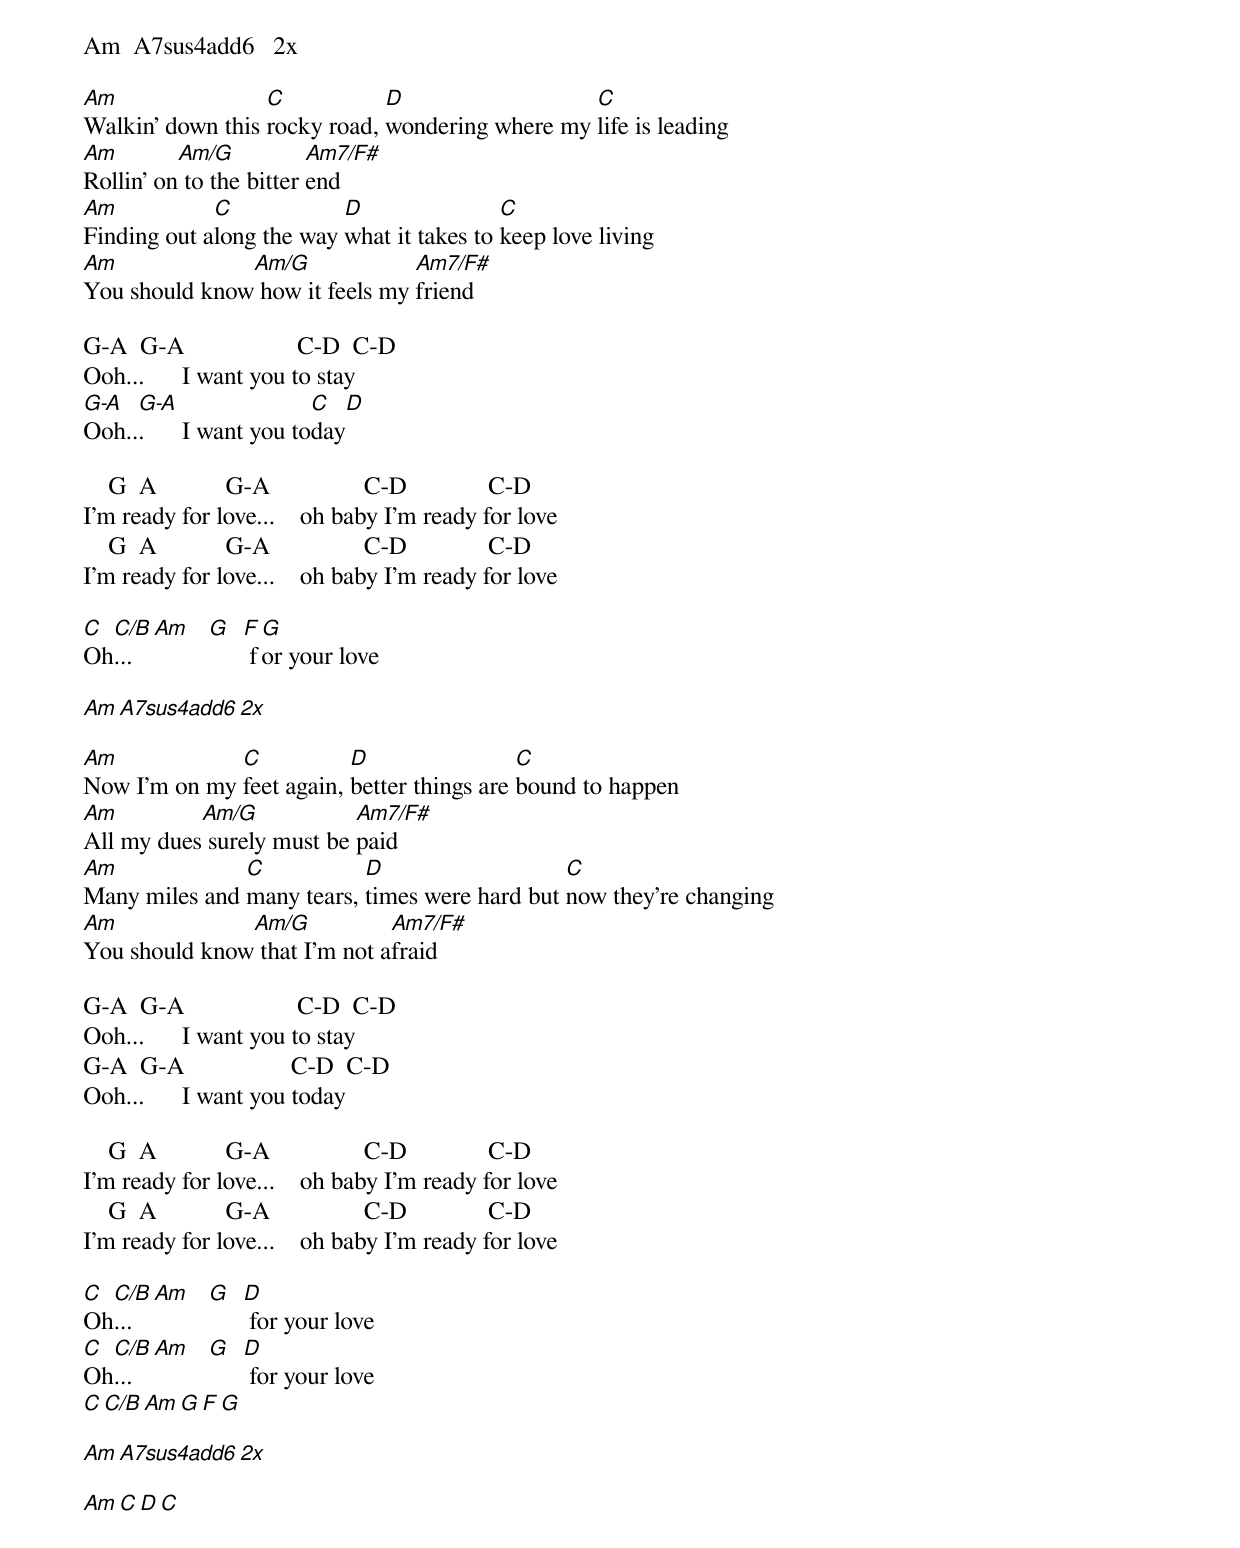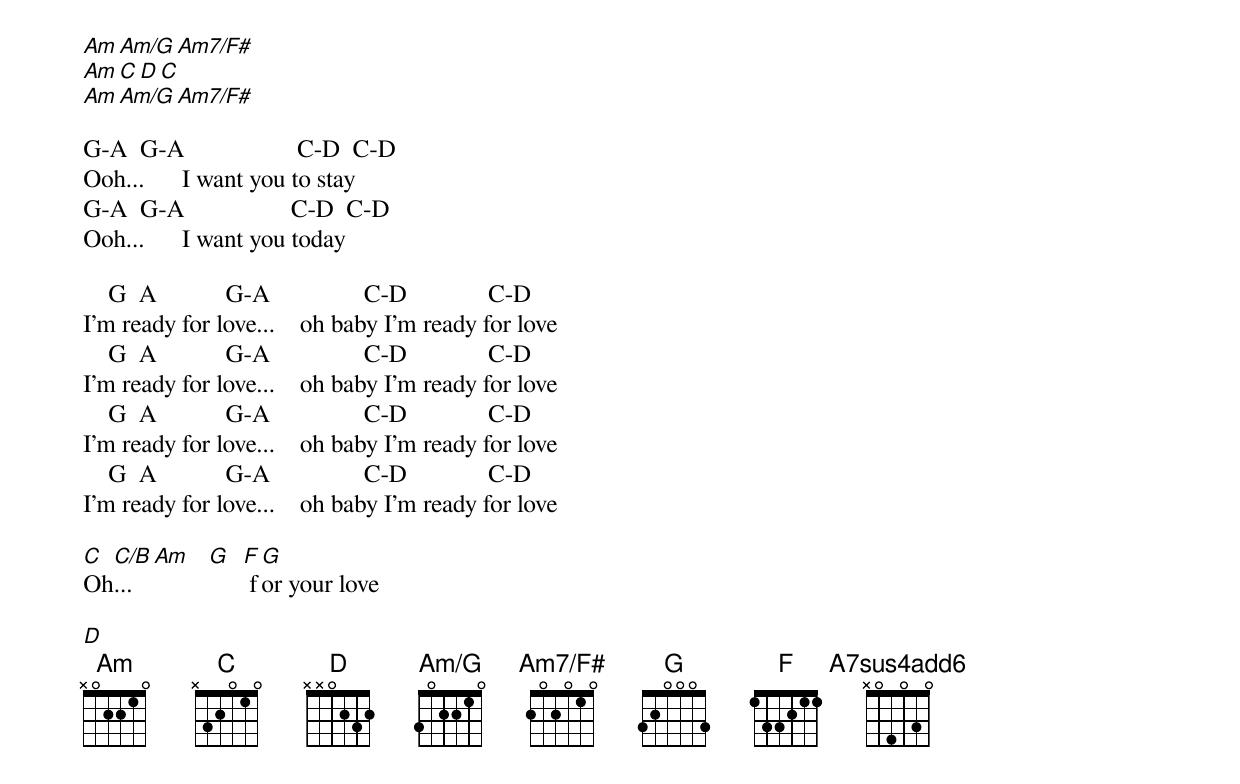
A7sus4add6  x04030
Am/G        302210
Am7/F#      202010

Am  A7sus4add6   2x

Am                C           D                  C
Walkin' down this rocky road, wondering where my life is leading
Am        Am/G           Am7/F#
Rollin' on to the bitter end
Am           C            D                C
Finding out along the way what it takes to keep love living
Am             Am/G             Am7/F#
You should know how it feels my friend

G-A  G-A                  C-D  C-D
Ooh...      I want you to stay
G-A  G-A                 C   D
Ooh...      I want you today

    G  A           G-A               C-D             C-D
I'm ready for love...    oh baby I'm ready for love
    G  A           G-A               C-D             C-D
I'm ready for love...    oh baby I'm ready for love

C C/B Am G F G
Oh...       for your love

Am  A7sus4add6   2x

Am            C           D                 C
Now I'm on my feet again, better things are bound to happen
Am         Am/G            Am7/F#
All my dues surely must be paid
Am             C           D                   C
Many miles and many tears, times were hard but now they're changing
Am             Am/G           Am7/F#
You should know that I'm not afraid

G-A  G-A                  C-D  C-D
Ooh...      I want you to stay
G-A  G-A                 C-D  C-D
Ooh...      I want you today

    G  A           G-A               C-D             C-D
I'm ready for love...    oh baby I'm ready for love
    G  A           G-A               C-D             C-D
I'm ready for love...    oh baby I'm ready for love

C C/B Am G D
Oh...       for your love
C C/B Am G D
Oh...       for your love
C C/B Am G F G

Am  A7sus4add6   2x

Am  C  D  C
Am  Am/G  Am7/F#
Am  C  D  C
Am  Am/G  Am7/F#

G-A  G-A                  C-D  C-D
Ooh...      I want you to stay
G-A  G-A                 C-D  C-D
Ooh...      I want you today

    G  A           G-A               C-D             C-D
I'm ready for love...    oh baby I'm ready for love
    G  A           G-A               C-D             C-D
I'm ready for love...    oh baby I'm ready for love
    G  A           G-A               C-D             C-D
I'm ready for love...    oh baby I'm ready for love
    G  A           G-A               C-D             C-D
I'm ready for love...    oh baby I'm ready for love

C C/B Am G F G
Oh...       for your love

D
